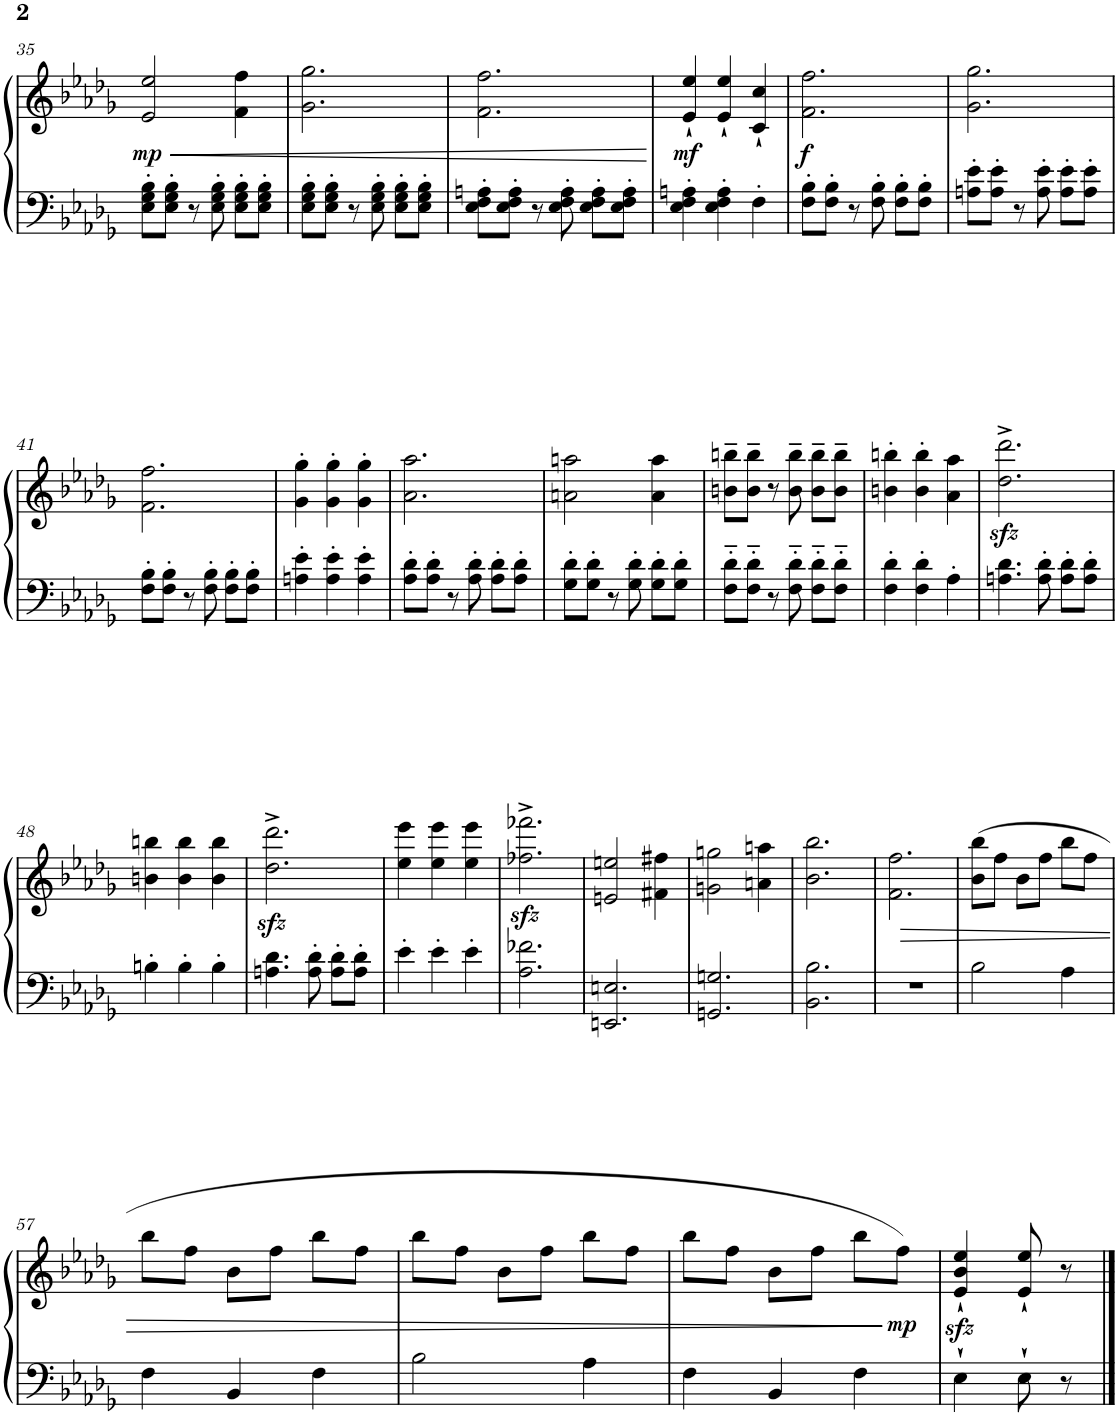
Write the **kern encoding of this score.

**kern	**kern	**dynam
*part1	*part1	*part1
*staff2	*staff1	*staff1/2
*I"Piano	*	*
*I'Pno.	*	*
!!LO:PB:g=z
*clefF4	*clefG2	*
*k[b-e-a-d-g-]	*k[b-e-a-d-g-]	*
*M3/4	*M3/4	*
=35	=35	=35
!	!	!LO:HP:b
!	!	!LO:DY:n=1:b
8E-\' 8G-\' 8B-\'L	2e-/ 2ee-/	< mp
8E-\' 8G-\' 8B-\'J	.	.
8r	.	.
8E-\' 8G-\' 8B-\'	.	.
8E-\' 8G-\' 8B-\'L	4f\ 4ff\	.
8E-\' 8G-\' 8B-\'J	.	.
=36	=36	=36
8E-\' 8G-\' 8B-\'L	2.g-\ 2.gg-\	.
8E-\' 8G-\' 8B-\'J	.	.
8r	.	.
8E-\' 8G-\' 8B-\'	.	.
8E-\' 8G-\' 8B-\'L	.	.
8E-\' 8G-\' 8B-\'J	.	.
=37	=37	=37
8E-\' 8F\' 8An\'L	2.f\ 2.ff\	.
8E-\' 8F\' 8A\'J	.	.
8r	.	.
8E-\' 8F\' 8A\'	.	.
8E-\' 8F\' 8A\'L	.	.
8E-\' 8F\' 8A\'J	.	.
.	.	[
=38	=38	=38
!	!	!LO:DY:b
4E-\' 4F\' 4An\'	4e-/` 4ee-/`	mf
4E-\' 4F\' 4A\'	4e-/` 4ee-/`	.
4F'\	4c/` 4cc/`	.
=39	=39	=39
!	!	!LO:DY:b
8F\' 8B-\'L	2.f\ 2.ff\	f
8F\' 8B-\'J	.	.
8r	.	.
8F\' 8B-\'	.	.
8F\' 8B-\'L	.	.
8F\' 8B-\'J	.	.
=40	=40	=40
8An\' 8e-\'L	2.g-\ 2.gg-\	.
8A\' 8e-\'J	.	.
8r	.	.
8A\' 8e-\'	.	.
8A\' 8e-\'L	.	.
8A\' 8e-\'J	.	.
!!LO:LB:g=z
=41	=41	=41
8F\' 8B-\'L	2.f\ 2.ff\	.
8F\' 8B-\'J	.	.
8r	.	.
8F\' 8B-\'	.	.
8F\' 8B-\'L	.	.
8F\' 8B-\'J	.	.
=42	=42	=42
4An\' 4e-\'	4g-\' 4gg-\'	.
4A\' 4e-\'	4g-\' 4gg-\'	.
4A\' 4e-\'	4g-\' 4gg-\'	.
=43	=43	=43
8A-\' 8d-\'L	2.a-\ 2.aa-\	.
8A-\' 8d-\'J	.	.
8r	.	.
8A-\' 8d-\'	.	.
8A-\' 8d-\'L	.	.
8A-\' 8d-\'J	.	.
=44	=44	=44
8G-\' 8d-\'L	2an\ 2aan\	.
8G-\' 8d-\'J	.	.
8r	.	.
8G-\' 8d-\'	.	.
8G-\' 8d-\'L	4a\ 4aa\	.
8G-\' 8d-\'J	.	.
=45	=45	=45
8F\'~ 8d-\'~L	8bn\~ 8bbn\~L	.
8F\'~ 8d-\'~J	8b\~ 8bb\~J	.
8r	8r	.
8F\'~ 8d-\'~	8b\~ 8bb\~	.
8F\'~ 8d-\'~L	8b\~ 8bb\~L	.
8F\'~ 8d-\'~J	8b\~ 8bb\~J	.
=46	=46	=46
4F\' 4d-\'	4bn\' 4bbn\'	.
4F\' 4d-\'	4b\' 4bb\'	.
4A-'\	4a-\ 4aa-\	.
=47	=47	=47
4.An\ 4.d-\	2.dd-\zz<^ 2.ddd-\zz<^	.
8A\' 8d-\'	.	.
8A\' 8d-\'L	.	.
8A\' 8d-\'J	.	.
!!LO:LB:g=z
=48	=48	=48
4Bn'\	4bn\ 4bbn\	.
4B'\	4b\ 4bb\	.
4B'\	4b\ 4bb\	.
=49	=49	=49
4.An\ 4.d-\	2.dd-\zz<^ 2.ddd-\zz<^	.
8A\' 8d-\'	.	.
8A\' 8d-\'L	.	.
8A\' 8d-\'J	.	.
=50	=50	=50
4e-'\	4ee-\ 4eee-\	.
4e-'\	4ee-\ 4eee-\	.
4e-'\	4ee-\ 4eee-\	.
=51	=51	=51
2.A-\ 2.f-X\	2.ff-X\zz<^ 2.fff-X\zz<^	.
=52	=52	=52
2.EEn/ 2.En/	2en/ 2een/	.
.	4f#X\ 4ff#X\	.
=53	=53	=53
2.GGn/ 2.Gn/	2gn\ 2ggn\	.
.	4an\ 4aan\	.
=54	=54	=54
2.BB-\ 2.B-\	2.b-\ 2.bb-\	.
=55	=55	=55
!	!	!LO:HP:b=2
2.r	2.f\ 2.ff\	>
=56	=56	=56
2B-\	(8b-\ 8bb-\L	.
.	8ff\J	.
.	8b-\L	.
.	8ff\J	.
4A-\	8bb-\L	.
.	8ff\J	.
!!LO:LB:g=z
=57	=57	=57
4F\	8bb-\L	.
.	8ff\J	.
4BB-/	8b-\L	.
.	8ff\J	.
4F\	8bb-\L	.
.	8ff\J	.
=58	=58	=58
2B-\	8bb-\L	.
.	8ff\J	.
.	8b-\L	.
.	8ff\J	.
4A-\	8bb-\L	.
.	8ff\J	.
=59	=59	=59
4F\	8bb-\L	.
.	8ff\J	.
4BB-/	8b-\L	.
.	8ff\J	.
4F\	8bb-\L	.
!	!	!LO:DY:n=1:b
.	8ff\J)	] mp
=60	=60	=60
4E-`\	4e-/zz<` 4b-/zz<` 4ee-/zz<`	.
8E-`\	8e-/` 8ee-/`	.
8r	8r	.
==	==	==
*-	*-	*-
